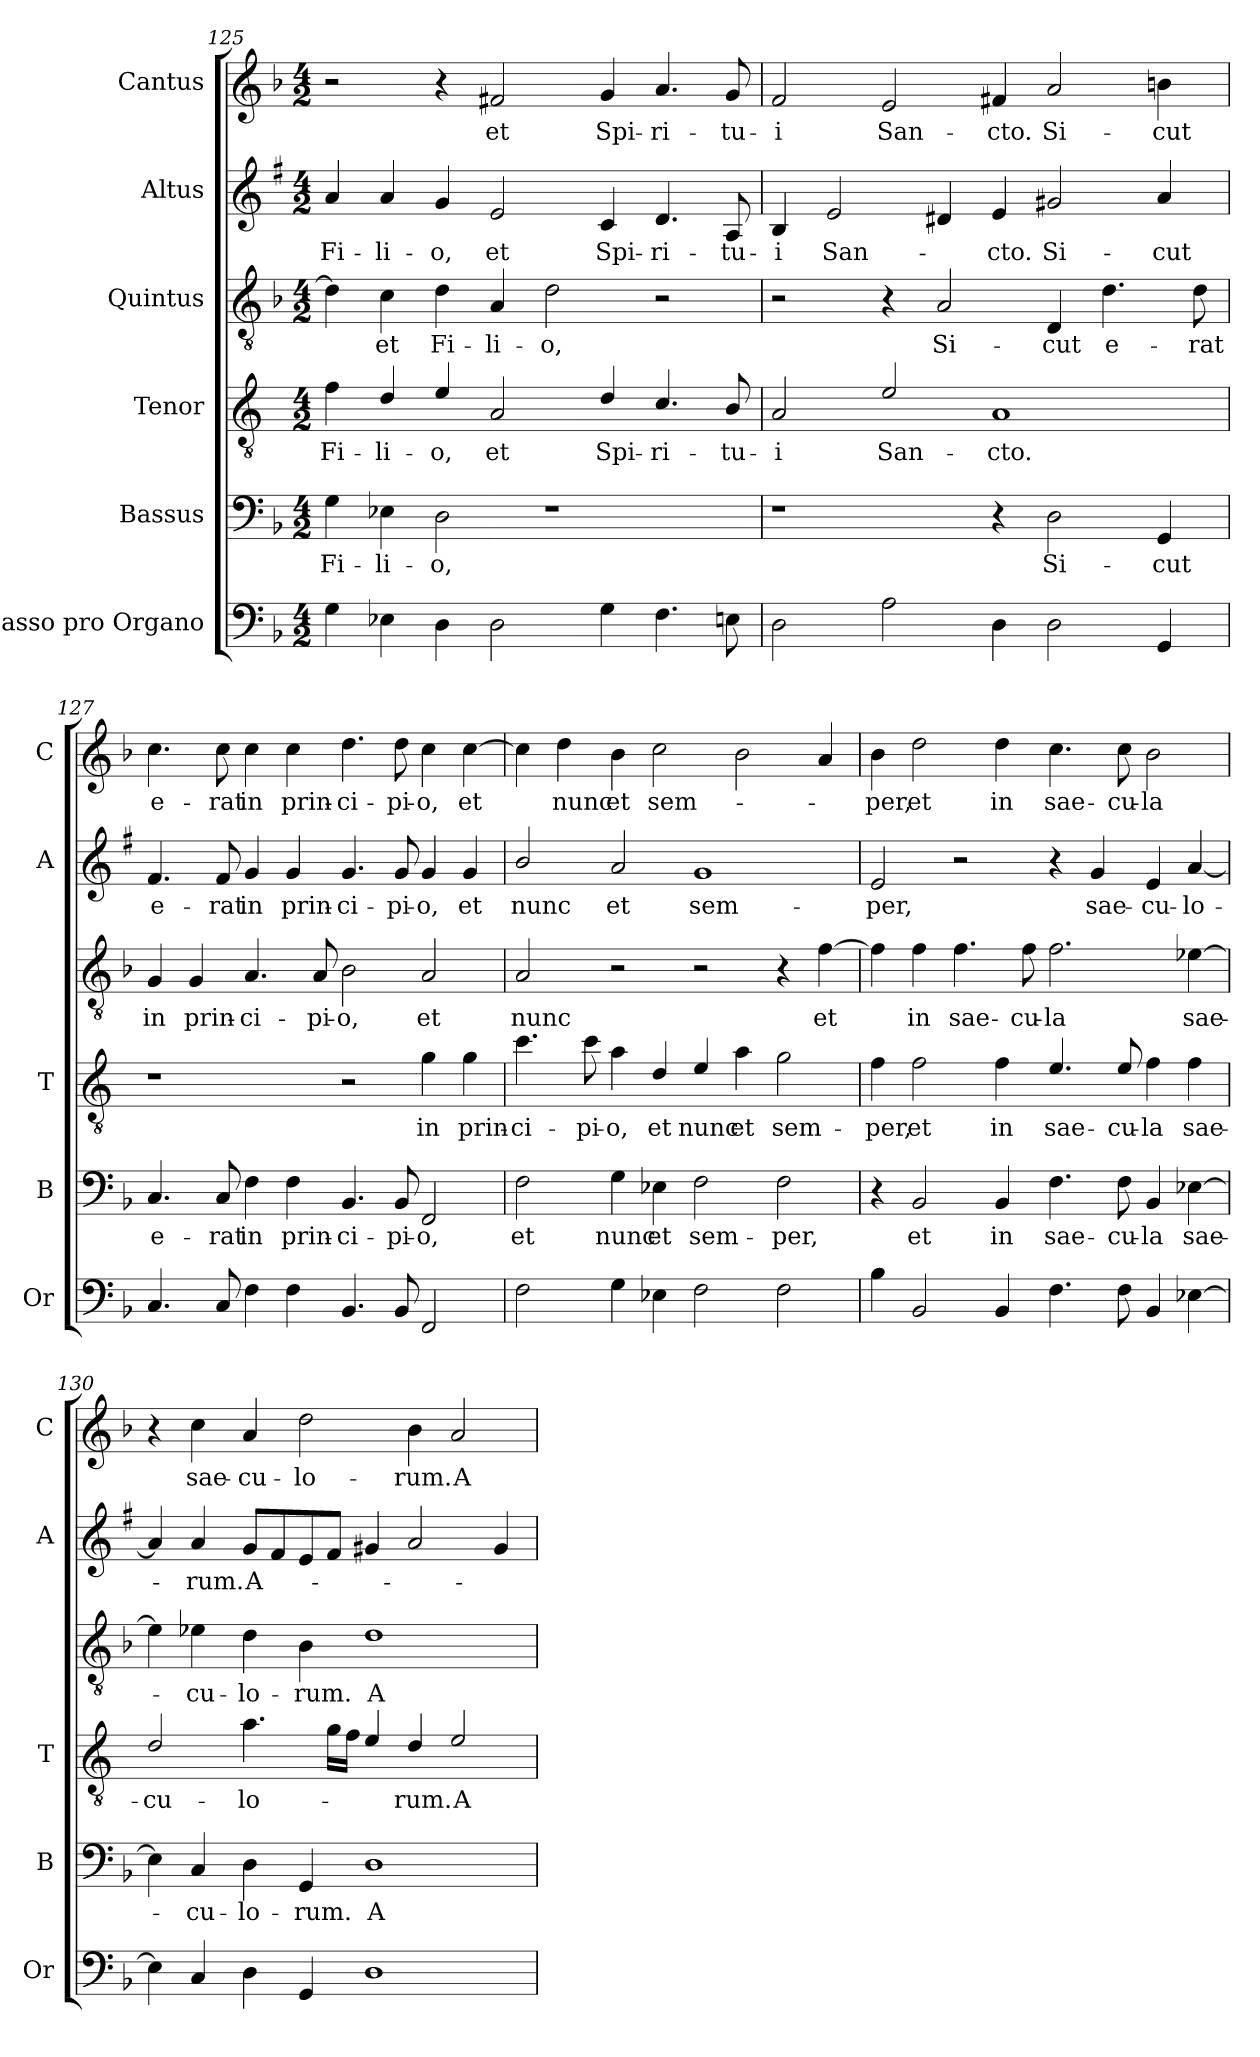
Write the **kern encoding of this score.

**kern	**kern	**text	**kern	**text	**kern	**text	**kern	**text	**kern	**text
*part6	*part5	*part5	*part4	*part4	*part3	*part3	*part2	*part2	*part1	*part1
*staff6	*staff5	*staff5	*staff4	*staff4	*staff3	*staff3	*staff2	*staff2	*staff1	*staff1
*I"Basso pro Organo	*I"Bassus	*	*I"Tenor	*	*I"Quintus	*	*I"Altus	*	*I"Cantus	*
*I'Or	*I'B	*	*I'T	*	*	*	*I'A	*	*I'C	*
*clefF4	*clefF4	*	*clefGv2	*	*clefGv2	*	*clefG2	*	*clefG2	*
*	*	*	*ITrd4c7	*	*	*	*ITrd1c2	*	*	*
*k[b-]	*k[b-]	*	*k[b-]	*	*k[b-]	*	*k[b-]	*	*k[b-]	*
*F:	*F:	*	*F:	*	*F:	*	*F:	*	*F:	*
*M4/2	*M4/2	*	*M4/2	*	*M4/2	*	*M4/2	*	*M4/2	*
=125	=125	=125	=125	=125	=125	=125	=125	=125	=125	=125
!	!	!LO:LY:b	!	!LO:LY:b	!	!	!	!LO:LY:b	!	!
4G\	4G\	Fi-	4B-\	Fi-	4d\]	.	4g/	Fi-	2r	.
!	!	!LO:LY:b	!	!LO:LY:b	!	!LO:LY:b	!	!LO:LY:b	!	!
4E-X\	4E-X\	-li-	4G/	-li-	4c\	et	4g/	-li-	.	.
!	!	!LO:LY:b	!	!LO:LY:b	!	!LO:LY:b	!	!LO:LY:b	!	!
4D\	2D\	-o,	4A/	-o,	4d\	Fi-	4f/	-o,	4r	.
!	!	!	!	!LO:LY:b	!	!LO:LY:b	!	!LO:LY:b	!	!LO:LY:b
2D\	.	.	2D/	et	4A/	-li-	2d/	et	2f#X/	et
!	!	!	!	!	!	!LO:LY:b	!	!	!	!
.	1r	.	.	.	2d\	-o,	.	.	.	.
!	!	!	!	!LO:LY:b	!	!	!	!LO:LY:b	!	!LO:LY:b
4G\	.	.	4G/	Spi-	.	.	4B-/	Spi-	4g/	Spi-
!	!	!	!	!LO:LY:b	!	!	!	!LO:LY:b	!	!LO:LY:b
4.F\	.	.	4.F/	-ri-	2r	.	4.c/	-ri-	4.a/	-ri-
!	!	!	!	!LO:LY:b	!	!	!	!LO:LY:b	!	!LO:LY:b
8En\	.	.	8E/	-tu-	.	.	8G/	-tu-	8g/	-tu-
!!LO:PB:g=z
=126	=126	=126	=126	=126	=126	=126	=126	=126	=126	=126
!	!	!	!	!LO:LY:b	!	!	!	!LO:LY:b	!	!LO:LY:b
2D\	1r	.	2D/	-i	2r	.	4A/	-i	2f/	-i
!	!	!	!	!	!	!	!	!LO:LY:b	!	!
.	.	.	.	.	.	.	2d/	San-	.	.
!	!	!	!	!LO:LY:b	!	!	!	!	!	!LO:LY:b
2A\	.	.	2A/	San-	4r	.	.	.	2e/	San-
!	!	!	!	!	!	!LO:LY:b	!	!	!	!
.	.	.	.	.	2A/	Si-	4c#X/	.	.	.
!	!	!	!	!LO:LY:b	!	!	!	!LO:LY:b	!	!LO:LY:b
4D\	4r	.	1D	-cto.	.	.	4d/	-cto.	4f#X/	-cto.
!	!	!LO:LY:b	!	!	!	!LO:LY:b	!	!LO:LY:b	!	!LO:LY:b
2D\	2D\	Si-	.	.	4D/	-cut	2f#X/	Si-	2a/	Si-
!	!	!	!	!	!	!LO:LY:b	!	!	!	!
.	.	.	.	.	4.d\	e-	.	.	.	.
!	!	!LO:LY:b	!	!	!	!	!	!LO:LY:b	!	!LO:LY:b
4GG/	4GG/	-cut	.	.	.	.	4g/	-cut	4bn\	-cut
!	!	!	!	!	!	!LO:LY:b	!	!	!	!
.	.	.	.	.	8d\	-rat	.	.	.	.
=127	=127	=127	=127	=127	=127	=127	=127	=127	=127	=127
!	!	!LO:LY:b	!	!	!	!LO:LY:b	!	!LO:LY:b	!	!LO:LY:b
4.C/	4.C/	e-	1r	.	4G/	in	4.e/	e-	4.cc\	e-
!	!	!	!	!	!	!LO:LY:b	!	!	!	!
.	.	.	.	.	4G/	prin-	.	.	.	.
!	!	!LO:LY:b	!	!	!	!	!	!LO:LY:b	!	!LO:LY:b
8C/	8C/	-rat	.	.	.	.	8e/	-rat	8cc\	-rat
!	!	!LO:LY:b	!	!	!	!LO:LY:b	!	!LO:LY:b	!	!LO:LY:b
4F\	4F\	in	.	.	4.A/	-ci-	4f/	in	4cc\	in
!	!	!LO:LY:b	!	!	!	!	!	!LO:LY:b	!	!LO:LY:b
4F\	4F\	prin-	.	.	.	.	4f/	prin-	4cc\	prin-
!	!	!	!	!	!	!LO:LY:b	!	!	!	!
.	.	.	.	.	8A/	-pi-	.	.	.	.
!	!	!LO:LY:b	!	!	!	!LO:LY:b	!	!LO:LY:b	!	!LO:LY:b
4.BB-/	4.BB-/	-ci-	2r	.	2B-\	-o,	4.f/	-ci-	4.dd\	-ci-
!	!	!LO:LY:b	!	!	!	!	!	!LO:LY:b	!	!LO:LY:b
8BB-/	8BB-/	-pi-	.	.	.	.	8f/	-pi-	8dd\	-pi-
!	!	!LO:LY:b	!	!LO:LY:b	!	!LO:LY:b	!	!LO:LY:b	!	!LO:LY:b
2FF/	2FF/	-o,	4c\	in	2A/	et	4f/	-o,	4cc\	-o,
!	!	!	!	!LO:LY:b	!	!	!	!LO:LY:b	!	!LO:LY:b
.	.	.	4c\	prin-	.	.	4f/	et	[4cc\	et
=128	=128	=128	=128	=128	=128	=128	=128	=128	=128	=128
!	!	!LO:LY:b	!	!LO:LY:b	!	!LO:LY:b	!	!LO:LY:b	!	!
2F\	2F\	et	4.f\	-ci-	2A/	nunc	2a/	nunc	4cc\]	.
!	!	!	!	!	!	!	!	!	!	!LO:LY:b
.	.	.	.	.	.	.	.	.	4dd\	nunc
!	!	!	!	!LO:LY:b	!	!	!	!	!	!
.	.	.	8f\	-pi-	.	.	.	.	.	.
!	!	!LO:LY:b	!	!LO:LY:b	!	!	!	!LO:LY:b	!	!LO:LY:b
4G\	4G\	nunc	4d\	-o,	2r	.	2g/	et	4b-\	et
!	!	!LO:LY:b	!	!LO:LY:b	!	!	!	!	!	!LO:LY:b
4E-X\	4E-X\	et	4G/	et	.	.	.	.	2cc\	sem-
!	!	!LO:LY:b	!	!LO:LY:b	!	!	!	!LO:LY:b	!	!
2F\	2F\	sem-	4A/	nunc	2r	.	1f	sem-	.	.
!	!	!	!	!LO:LY:b	!	!	!	!	!	!
.	.	.	4d\	et	.	.	.	.	2b-\	.
!	!	!LO:LY:b	!	!LO:LY:b	!	!	!	!	!	!
2F\	2F\	-per,	2c\	sem-	4r	.	.	.	.	.
!	!	!	!	!	!	!LO:LY:b	!	!	!	!
.	.	.	.	.	[4f\	et	.	.	4a/	.
!!LO:LB:g=z
=129	=129	=129	=129	=129	=129	=129	=129	=129	=129	=129
!	!	!	!	!LO:LY:b	!	!	!	!LO:LY:b	!	!LO:LY:b
4B-\	4r	.	4B-\	-per,	4f\]	.	2d/	-per,	4b-\	-per,
!	!	!LO:LY:b	!	!LO:LY:b	!	!LO:LY:b	!	!	!	!LO:LY:b
2BB-/	2BB-/	et	2B-\	et	4f\	in	.	.	2dd\	et
!	!	!	!	!	!	!LO:LY:b	!	!	!	!
.	.	.	.	.	4.f\	sae-	2r	.	.	.
!	!	!LO:LY:b	!	!LO:LY:b	!	!	!	!	!	!LO:LY:b
4BB-/	4BB-/	in	4B-\	in	.	.	.	.	4dd\	in
!	!	!	!	!	!	!LO:LY:b	!	!	!	!
.	.	.	.	.	8f\	-cu-	.	.	.	.
!	!	!LO:LY:b	!	!LO:LY:b	!	!LO:LY:b	!	!	!	!LO:LY:b
4.F\	4.F\	sae-	4.A/	sae-	2.f\	-la	4r	.	4.cc\	sae-
!	!	!	!	!	!	!	!	!LO:LY:b	!	!
.	.	.	.	.	.	.	4f/	sae-	.	.
!	!	!LO:LY:b	!	!LO:LY:b	!	!	!	!	!	!LO:LY:b
8F\	8F\	-cu-	8A/	-cu-	.	.	.	.	8cc\	-cu-
!	!	!LO:LY:b	!	!LO:LY:b	!	!	!	!LO:LY:b	!	!LO:LY:b
4BB-/	4BB-/	-la	4B-\	-la	.	.	4d/	-cu-	2b-\	-la
!	!	!LO:LY:b	!	!LO:LY:b	!	!LO:LY:b	!	!LO:LY:b	!	!
[4E-X\	[4E-X\	sae-	4B-\	sae-	[4e-X\	sae-	[4g/	-lo-	.	.
=130	=130	=130	=130	=130	=130	=130	=130	=130	=130	=130
!	!	!	!	!LO:LY:b	!	!	!	!	!	!
4E-\]	4E-\]	.	2G/	-cu-	4e-\]	.	4g/]	.	4r	.
!	!	!LO:LY:b	!	!	!	!LO:LY:b	!	!LO:LY:b	!	!LO:LY:b
4C/	4C/	-cu-	.	.	4e-X\	-cu-	4g/	-rum.	4cc\	sae-
!	!	!LO:LY:b	!	!LO:LY:b	!	!LO:LY:b	!	!LO:LY:b	!	!LO:LY:b
4D\	4D\	-lo-	4.d\	-lo-	4d\	-lo-	8f/L	A-	4a/	-cu-
.	.	.	.	.	.	.	8e/	.	.	.
!	!	!LO:LY:b	!	!	!	!LO:LY:b	!	!	!	!LO:LY:b
4GG/	4GG/	-rum.	.	.	4B-\	-rum.	8d/	.	2dd\	-lo-
.	.	.	16c\LL	.	.	.	8e/J	.	.	.
.	.	.	16B-\JJ	.	.	.	.	.	.	.
!	!	!LO:LY:b	!	!	!	!LO:LY:b	!	!	!	!
1D	1D	A-	4A/	.	1d	A-	4f#X/	.	.	.
!	!	!	!	!LO:LY:b	!	!	!	!	!	!LO:LY:b
.	.	.	4G/	-rum.	.	.	2g/	.	4b-\	-rum.
!	!	!	!	!LO:LY:b	!	!	!	!	!	!LO:LY:b
.	.	.	2A/	A-	.	.	.	.	2a/	A-
.	.	.	.	.	.	.	4f#/	.	.	.
=	=	=	=	=	=	=	=	=	=	=
*-	*-	*-	*-	*-	*-	*-	*-	*-	*-	*-
